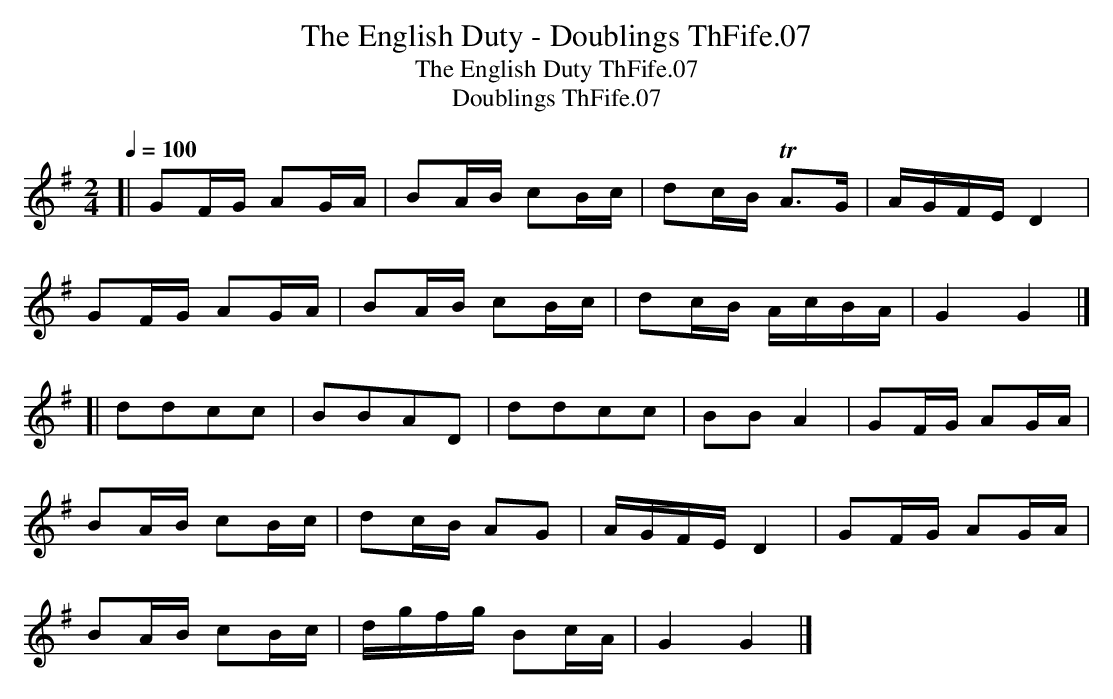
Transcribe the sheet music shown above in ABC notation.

X:1
T:English Duty - Doublings ThFife.07, The
T:English Duty ThFife.07, The
T:Doublings ThFife.07
M:2/4
L:1/8
Q:1/4=100
K:G
[| GF/G/ AG/A/ | BA/B/ cB/c/ | dc/B/ !trill!A>G | A/G/F/E/ D2 |
GF/G/ AG/A/ | BA/B/ cB/c/ | dc/B/ A/c/B/A/ | G2 G2 |]
[| ddcc | BBAD | ddcc | BB A2 | GF/G/ AG/A/ |
BA/B/ cB/c/ | dc/B/ AG | A/G/F/E/ D2 | GF/G/ AG/A/ |
BA/B/ cB/c/ | d/g/f/g/ Bc/A/ | G2 G2 |]
